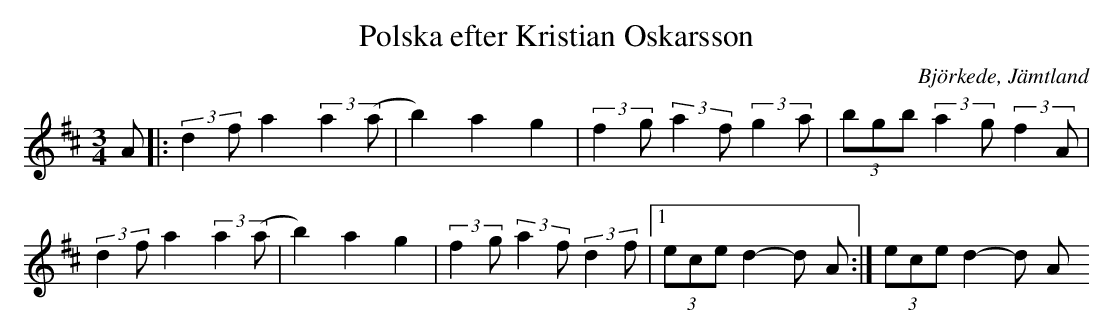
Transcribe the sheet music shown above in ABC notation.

X:1
T:Polska efter Kristian Oskarsson
O:Björkede, Jämtland
M:3/4
L:1/8
K:D
 A |: (3:2:2 d2f a2 (3:2:2 a2 (a | b2) a2 g2 | (3:2:2 f2g (3:2:2 a2f (3:2:2 g2a | (3bgb (3:2:2 a2g (3:2:2 f2A |
(3:2:2 d2f a2 (3:2:2 a2 (a | b2) a2 g2 | (3:2:2 f2g (3:2:2 a2f (3:2:2 d2f |1 (3ece d2- d A:| 2 (3ece d2- d A
